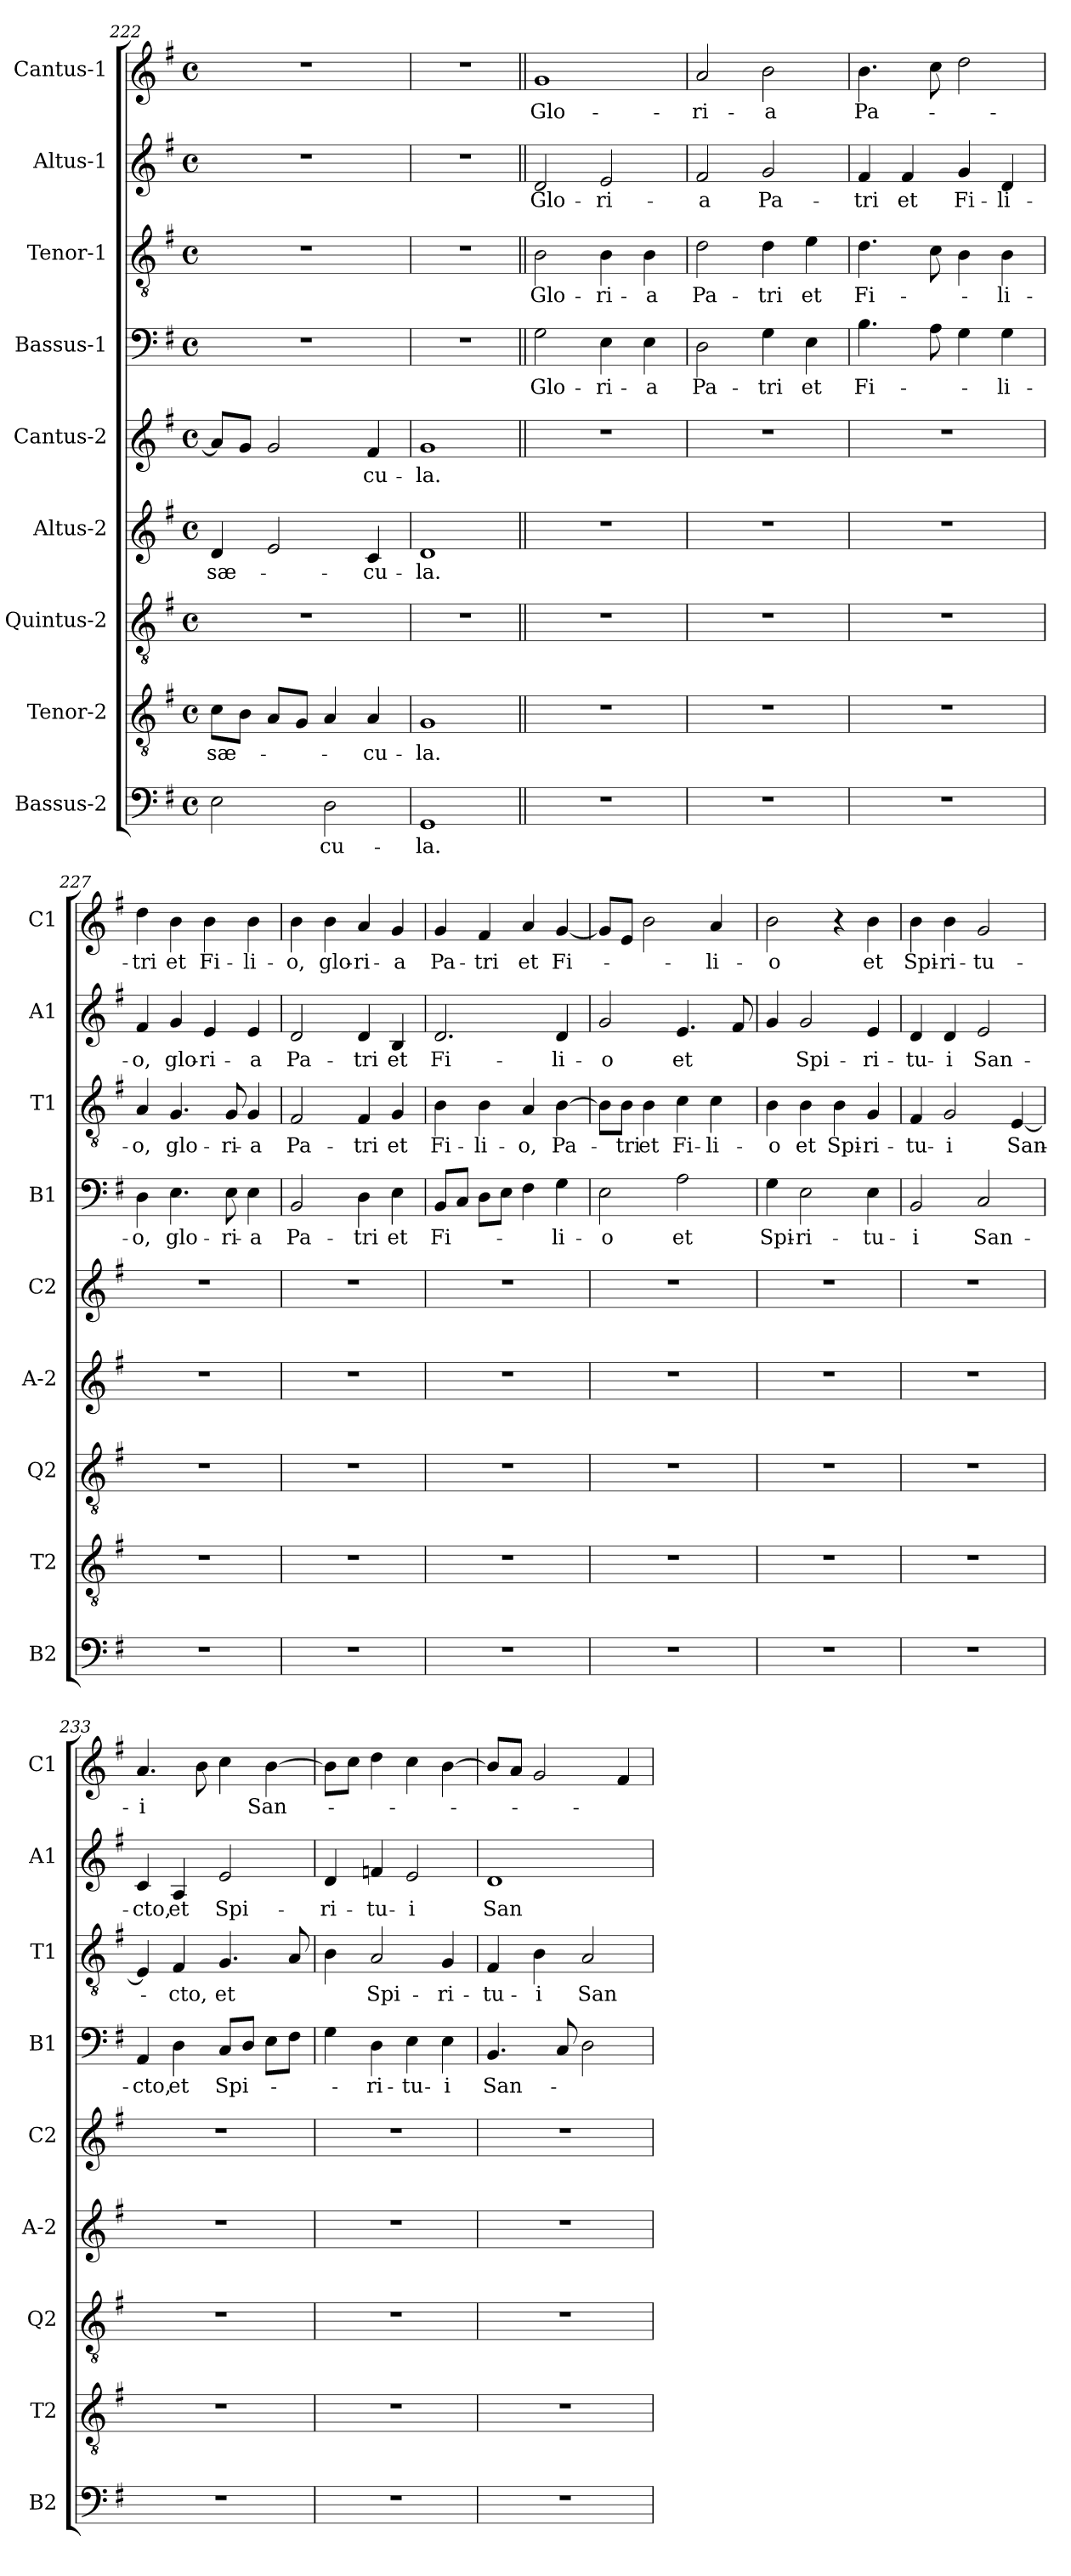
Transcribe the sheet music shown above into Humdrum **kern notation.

**kern	**text	**kern	**text	**kern	**kern	**text	**kern	**text	**kern	**text	**kern	**text	**kern	**text	**kern	**text
*part9	*part9	*part8	*part8	*part7	*part6	*part6	*part5	*part5	*part4	*part4	*part3	*part3	*part2	*part2	*part1	*part1
*staff9	*staff9	*staff8	*staff8	*staff7	*staff6	*staff6	*staff5	*staff5	*staff4	*staff4	*staff3	*staff3	*staff2	*staff2	*staff1	*staff1
*I"Bassus-2	*	*I"Tenor-2	*	*I"Quintus-2	*I"Altus-2	*	*I"Cantus-2	*	*I"Bassus-1	*	*I"Tenor-1	*	*I"Altus-1	*	*I"Cantus-1	*
*I'B2	*	*I'T2	*	*I'Q2	*I'A-2	*	*I'C2	*	*I'B1	*	*I'T1	*	*I'A1	*	*I'C1	*
*clefF4	*	*clefGv2	*	*clefGv2	*clefG2	*	*clefG2	*	*clefF4	*	*clefGv2	*	*clefG2	*	*clefG2	*
*k[f#]	*	*k[f#]	*	*k[f#]	*k[f#]	*	*k[f#]	*	*k[f#]	*	*k[f#]	*	*k[f#]	*	*k[f#]	*
*G:	*	*G:	*	*G:	*G:	*	*G:	*	*G:	*	*G:	*	*G:	*	*G:	*
*M4/4	*	*M4/4	*	*M4/4	*M4/4	*	*M4/4	*	*M4/4	*	*M4/4	*	*M4/4	*	*M4/4	*
*met(c)	*	*met(c)	*	*met(c)	*met(c)	*	*met(c)	*	*met(c)	*	*met(c)	*	*met(c)	*	*met(c)	*
=222	=222	=222	=222	=222	=222	=222	=222	=222	=222	=222	=222	=222	=222	=222	=222	=222
!	!	!	!LO:LY:b	!	!	!LO:LY:b	!	!	!	!	!	!	!	!	!	!
2E\	.	8c\L	sæ-	1r	4d/	sæ-	8a/L]	.	1r	.	1r	.	1r	.	1r	.
.	.	8B\J	.	.	.	.	8g/J	.	.	.	.	.	.	.	.	.
.	.	8A/L	.	.	2e/	.	2g/	.	.	.	.	.	.	.	.	.
.	.	8G/J	.	.	.	.	.	.	.	.	.	.	.	.	.	.
!	!LO:LY:b	!	!	!	!	!	!	!	!	!	!	!	!	!	!	!
2D\	-cu-	4A/	.	.	.	.	.	.	.	.	.	.	.	.	.	.
!	!	!	!LO:LY:b	!	!	!LO:LY:b	!	!LO:LY:b	!	!	!	!	!	!	!	!
.	.	4A/	-cu-	.	4c/	-cu-	4f#/	-cu-	.	.	.	.	.	.	.	.
=223	=223	=223	=223	=223	=223	=223	=223	=223	=223	=223	=223	=223	=223	=223	=223	=223
!	!LO:LY:b	!	!LO:LY:b	!	!	!LO:LY:b	!	!LO:LY:b	!	!	!	!	!	!	!	!
1GG	-la.	1G	-la.	1r	1d	-la.	1g	-la.	1r	.	1r	.	1r	.	1r	.
!!LO:PB:g=z
=224||	=224||	=224||	=224||	=224||	=224||	=224||	=224||	=224||	=224||	=224||	=224||	=224||	=224||	=224||	=224||	=224||
!	!	!	!	!	!	!	!	!	!	!LO:LY:b	!	!LO:LY:b	!	!LO:LY:b	!	!LO:LY:b
1r	.	1r	.	1r	1r	.	1r	.	2G\	Glo-	2B\	Glo-	2d/	Glo-	1g	Glo-
!	!	!	!	!	!	!	!	!	!	!LO:LY:b	!	!LO:LY:b	!	!LO:LY:b	!	!
.	.	.	.	.	.	.	.	.	4E\	-ri-	4B\	-ri-	2e/	-ri-	.	.
!	!	!	!	!	!	!	!	!	!	!LO:LY:b	!	!LO:LY:b	!	!	!	!
.	.	.	.	.	.	.	.	.	4E\	-a	4B\	-a	.	.	.	.
=225	=225	=225	=225	=225	=225	=225	=225	=225	=225	=225	=225	=225	=225	=225	=225	=225
!	!	!	!	!	!	!	!	!	!	!LO:LY:b	!	!LO:LY:b	!	!LO:LY:b	!	!LO:LY:b
1r	.	1r	.	1r	1r	.	1r	.	2D\	Pa-	2d\	Pa-	2f#/	-a	2a/	-ri-
!	!	!	!	!	!	!	!	!	!	!LO:LY:b	!	!LO:LY:b	!	!LO:LY:b	!	!LO:LY:b
.	.	.	.	.	.	.	.	.	4G\	-tri	4d\	-tri	2g/	Pa-	2b\	-a
!	!	!	!	!	!	!	!	!	!	!LO:LY:b	!	!LO:LY:b	!	!	!	!
.	.	.	.	.	.	.	.	.	4E\	et	4e\	et	.	.	.	.
=226	=226	=226	=226	=226	=226	=226	=226	=226	=226	=226	=226	=226	=226	=226	=226	=226
!	!	!	!	!	!	!	!	!	!	!LO:LY:b	!	!LO:LY:b	!	!LO:LY:b	!	!LO:LY:b
1r	.	1r	.	1r	1r	.	1r	.	4.B\	Fi-	4.d\	Fi-	4f#/	-tri	4.b\	Pa-
!	!	!	!	!	!	!	!	!	!	!	!	!	!	!LO:LY:b	!	!
.	.	.	.	.	.	.	.	.	.	.	.	.	4f#/	et	.	.
.	.	.	.	.	.	.	.	.	8A\	.	8c\	.	.	.	8cc\	.
!	!	!	!	!	!	!	!	!	!	!	!	!	!	!LO:LY:b	!	!
.	.	.	.	.	.	.	.	.	4G\	.	4B\	.	4g/	Fi-	2dd\	.
!	!	!	!	!	!	!	!	!	!	!LO:LY:b	!	!LO:LY:b	!	!LO:LY:b	!	!
.	.	.	.	.	.	.	.	.	4G\	-li-	4B\	-li-	4d/	-li-	.	.
=227	=227	=227	=227	=227	=227	=227	=227	=227	=227	=227	=227	=227	=227	=227	=227	=227
!	!	!	!	!	!	!	!	!	!	!LO:LY:b	!	!LO:LY:b	!	!LO:LY:b	!	!LO:LY:b
1r	.	1r	.	1r	1r	.	1r	.	4D\	-o,	4A/	-o,	4f#/	-o,	4dd\	-tri
!	!	!	!	!	!	!	!	!	!	!LO:LY:b	!	!LO:LY:b	!	!LO:LY:b	!	!LO:LY:b
.	.	.	.	.	.	.	.	.	4.E\	glo-	4.G/	glo-	4g/	glo-	4b\	et
!	!	!	!	!	!	!	!	!	!	!	!	!	!	!LO:LY:b	!	!LO:LY:b
.	.	.	.	.	.	.	.	.	.	.	.	.	4e/	-ri-	4b\	Fi-
!	!	!	!	!	!	!	!	!	!	!LO:LY:b	!	!LO:LY:b	!	!	!	!
.	.	.	.	.	.	.	.	.	8E\	-ri-	8G/	-ri-	.	.	.	.
!	!	!	!	!	!	!	!	!	!	!LO:LY:b	!	!LO:LY:b	!	!LO:LY:b	!	!LO:LY:b
.	.	.	.	.	.	.	.	.	4E\	-a	4G/	-a	4e/	-a	4b\	-li-
=228	=228	=228	=228	=228	=228	=228	=228	=228	=228	=228	=228	=228	=228	=228	=228	=228
!	!	!	!	!	!	!	!	!	!	!LO:LY:b	!	!LO:LY:b	!	!LO:LY:b	!	!LO:LY:b
1r	.	1r	.	1r	1r	.	1r	.	2BB/	Pa-	2F#/	Pa-	2d/	Pa-	4b\	-o,
!	!	!	!	!	!	!	!	!	!	!	!	!	!	!	!	!LO:LY:b
.	.	.	.	.	.	.	.	.	.	.	.	.	.	.	4b\	glo-
!	!	!	!	!	!	!	!	!	!	!LO:LY:b	!	!LO:LY:b	!	!LO:LY:b	!	!LO:LY:b
.	.	.	.	.	.	.	.	.	4D\	-tri	4F#/	-tri	4d/	-tri	4a/	-ri-
!	!	!	!	!	!	!	!	!	!	!LO:LY:b	!	!LO:LY:b	!	!LO:LY:b	!	!LO:LY:b
.	.	.	.	.	.	.	.	.	4E\	et	4G/	et	4B/	et	4g/	-a
=229	=229	=229	=229	=229	=229	=229	=229	=229	=229	=229	=229	=229	=229	=229	=229	=229
!	!	!	!	!	!	!	!	!	!	!LO:LY:b	!	!LO:LY:b	!	!LO:LY:b	!	!LO:LY:b
1r	.	1r	.	1r	1r	.	1r	.	8BB/L	Fi-	4B\	Fi-	2.d/	Fi-	4g/	Pa-
.	.	.	.	.	.	.	.	.	8C/J	.	.	.	.	.	.	.
!	!	!	!	!	!	!	!	!	!	!	!	!LO:LY:b	!	!	!	!LO:LY:b
.	.	.	.	.	.	.	.	.	8D\L	.	4B\	-li-	.	.	4f#/	-tri
.	.	.	.	.	.	.	.	.	8E\J	.	.	.	.	.	.	.
!	!	!	!	!	!	!	!	!	!	!	!	!LO:LY:b	!	!	!	!LO:LY:b
.	.	.	.	.	.	.	.	.	4F#\	.	4A/	-o,	.	.	4a/	et
!	!	!	!	!	!	!	!	!	!	!LO:LY:b	!	!LO:LY:b	!	!LO:LY:b	!	!LO:LY:b
.	.	.	.	.	.	.	.	.	4G\	-li-	[4B\	Pa-	4d/	-li-	[4g/	Fi-
!!LO:LB:g=z
=230	=230	=230	=230	=230	=230	=230	=230	=230	=230	=230	=230	=230	=230	=230	=230	=230
!	!	!	!	!	!	!	!	!	!	!LO:LY:b	!	!	!	!LO:LY:b	!	!
1r	.	1r	.	1r	1r	.	1r	.	2E\	-o	8B\L]	.	2g/	-o	8g/L]	.
!	!	!	!	!	!	!	!	!	!	!	!	!LO:LY:b	!	!	!	!
.	.	.	.	.	.	.	.	.	.	.	8B\J	-tri	.	.	8e/J	.
!	!	!	!	!	!	!	!	!	!	!	!	!LO:LY:b	!	!	!	!
.	.	.	.	.	.	.	.	.	.	.	4B\	et	.	.	2b\	.
!	!	!	!	!	!	!	!	!	!	!LO:LY:b	!	!LO:LY:b	!	!LO:LY:b	!	!
.	.	.	.	.	.	.	.	.	2A\	et	4c\	Fi-	4.e/	et	.	.
!	!	!	!	!	!	!	!	!	!	!	!	!LO:LY:b	!	!	!	!LO:LY:b
.	.	.	.	.	.	.	.	.	.	.	4c\	-li-	.	.	4a/	-li-
.	.	.	.	.	.	.	.	.	.	.	.	.	8f#/	.	.	.
=231	=231	=231	=231	=231	=231	=231	=231	=231	=231	=231	=231	=231	=231	=231	=231	=231
!	!	!	!	!	!	!	!	!	!	!LO:LY:b	!	!LO:LY:b	!	!	!	!LO:LY:b
1r	.	1r	.	1r	1r	.	1r	.	4G\	Spi-	4B\	-o	4g/	.	2b\	-o
!	!	!	!	!	!	!	!	!	!	!LO:LY:b	!	!LO:LY:b	!	!LO:LY:b	!	!
.	.	.	.	.	.	.	.	.	2E\	-ri-	4B\	et	2g/	Spi-	.	.
!	!	!	!	!	!	!	!	!	!	!	!	!LO:LY:b	!	!	!	!
.	.	.	.	.	.	.	.	.	.	.	4B\	Spi-	.	.	4r	.
!	!	!	!	!	!	!	!	!	!	!LO:LY:b	!	!LO:LY:b	!	!LO:LY:b	!	!LO:LY:b
.	.	.	.	.	.	.	.	.	4E\	-tu-	4G/	-ri-	4e/	-ri-	4b\	et
=232	=232	=232	=232	=232	=232	=232	=232	=232	=232	=232	=232	=232	=232	=232	=232	=232
!	!	!	!	!	!	!	!	!	!	!LO:LY:b	!	!LO:LY:b	!	!LO:LY:b	!	!LO:LY:b
1r	.	1r	.	1r	1r	.	1r	.	2BB/	-i	4F#/	-tu-	4d/	-tu-	4b\	Spi-
!	!	!	!	!	!	!	!	!	!	!	!	!LO:LY:b	!	!LO:LY:b	!	!LO:LY:b
.	.	.	.	.	.	.	.	.	.	.	2G/	-i	4d/	-i	4b\	-ri-
!	!	!	!	!	!	!	!	!	!	!LO:LY:b	!	!	!	!LO:LY:b	!	!LO:LY:b
.	.	.	.	.	.	.	.	.	2C/	San-	.	.	2e/	San-	2g/	-tu-
!	!	!	!	!	!	!	!	!	!	!	!	!LO:LY:b	!	!	!	!
.	.	.	.	.	.	.	.	.	.	.	[4E/	San-	.	.	.	.
=233	=233	=233	=233	=233	=233	=233	=233	=233	=233	=233	=233	=233	=233	=233	=233	=233
!	!	!	!	!	!	!	!	!	!	!LO:LY:b	!	!	!	!LO:LY:b	!	!LO:LY:b
1r	.	1r	.	1r	1r	.	1r	.	4AA/	-cto,	4E/]	.	4c/	-cto,	4.a/	-i
!	!	!	!	!	!	!	!	!	!	!LO:LY:b	!	!LO:LY:b	!	!LO:LY:b	!	!
.	.	.	.	.	.	.	.	.	4D\	et	4F#/	-cto,	4A/	et	.	.
.	.	.	.	.	.	.	.	.	.	.	.	.	.	.	8b\	.
!	!	!	!	!	!	!	!	!	!	!LO:LY:b	!	!LO:LY:b	!	!LO:LY:b	!	!
.	.	.	.	.	.	.	.	.	8C/L	Spi-	4.G/	et	2e/	Spi-	4cc\	.
.	.	.	.	.	.	.	.	.	8D/J	.	.	.	.	.	.	.
!	!	!	!	!	!	!	!	!	!	!	!	!	!	!	!	!LO:LY:b
.	.	.	.	.	.	.	.	.	8E\L	.	.	.	.	.	[4b\	San-
.	.	.	.	.	.	.	.	.	8F#\J	.	8A/	.	.	.	.	.
=234	=234	=234	=234	=234	=234	=234	=234	=234	=234	=234	=234	=234	=234	=234	=234	=234
!	!	!	!	!	!	!	!	!	!	!	!	!	!	!LO:LY:b	!	!
1r	.	1r	.	1r	1r	.	1r	.	4G\	.	4B\	.	4d/	-ri-	8b\L]	.
.	.	.	.	.	.	.	.	.	.	.	.	.	.	.	8cc\J	.
!	!	!	!	!	!	!	!	!	!	!LO:LY:b	!	!LO:LY:b	!	!LO:LY:b	!	!
.	.	.	.	.	.	.	.	.	4D\	-ri-	2A/	Spi-	4fn/	-tu-	4dd\	.
!	!	!	!	!	!	!	!	!	!	!LO:LY:b	!	!	!	!LO:LY:b	!	!
.	.	.	.	.	.	.	.	.	4E\	-tu-	.	.	2e/	-i	4cc\	.
!	!	!	!	!	!	!	!	!	!	!LO:LY:b	!	!LO:LY:b	!	!	!	!
.	.	.	.	.	.	.	.	.	4E\	-i	4G/	-ri-	.	.	[4b\	.
=235	=235	=235	=235	=235	=235	=235	=235	=235	=235	=235	=235	=235	=235	=235	=235	=235
!	!	!	!	!	!	!	!	!	!	!LO:LY:b	!	!LO:LY:b	!	!LO:LY:b	!	!
1r	.	1r	.	1r	1r	.	1r	.	4.BB/	San-	4F#/	-tu-	1d	San-	8b/L]	.
.	.	.	.	.	.	.	.	.	.	.	.	.	.	.	8a/J	.
!	!	!	!	!	!	!	!	!	!	!	!	!LO:LY:b	!	!	!	!
.	.	.	.	.	.	.	.	.	.	.	4B\	-i	.	.	2g/	.
.	.	.	.	.	.	.	.	.	8C/	.	.	.	.	.	.	.
!	!	!	!	!	!	!	!	!	!	!	!	!LO:LY:b	!	!	!	!
.	.	.	.	.	.	.	.	.	2D\	.	2A/	San-	.	.	.	.
.	.	.	.	.	.	.	.	.	.	.	.	.	.	.	4f#/	.
=	=	=	=	=	=	=	=	=	=	=	=	=	=	=	=	=
*-	*-	*-	*-	*-	*-	*-	*-	*-	*-	*-	*-	*-	*-	*-	*-	*-
